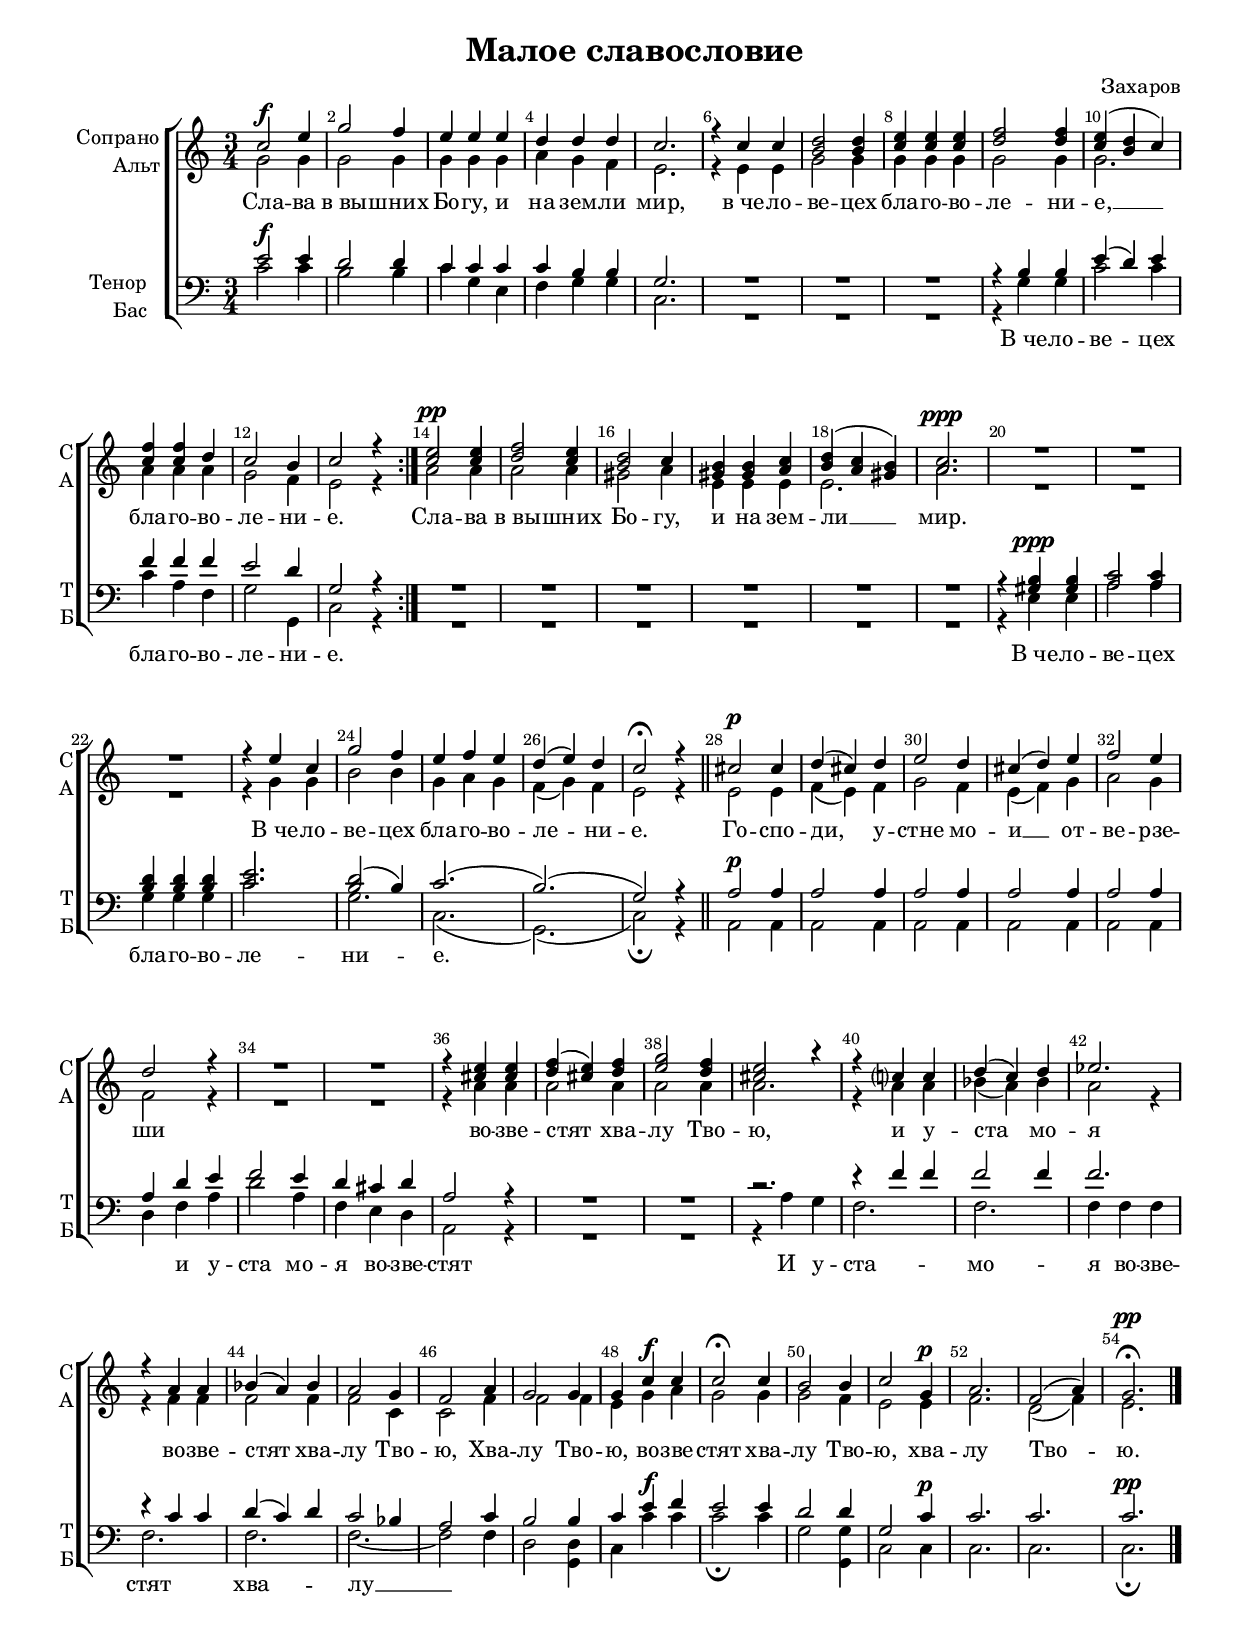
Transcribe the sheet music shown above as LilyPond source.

\version "2.18.2"

% закомментируйте строку ниже, чтобы получался pdf с навигацией
%#(ly:set-option 'point-and-click #f)
#(ly:set-option 'midi-extension "mid")
#(set-default-paper-size "a4")
#(set-global-staff-size 17.8)

\header {
  composer = "Захаров"
  title = "Малое славословие"
  % Удалить строку версии LilyPond 
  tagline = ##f
}

global = {
  \key c \major
  \time 3/4
  \numericTimeSignature
  \autoBeamOff
}

%make visible number of every 2-nd bar
secondbar = {
  \override Score.BarNumber.break-visibility = #end-of-line-invisible
  \set Score.barNumberVisibility = #(every-nth-bar-number-visible 2)
}

%use this as temporary line break
abr = { \break }

% uncommend next line when finished
abr = {}

%once hide accidental (runaround for cadenza
nat = { \once \hide Accidental }

sopvoice = \relative c'' {
  \global
  \dynamicUp
  
  \secondbar  
  c2\f e4 |
  g2 f4 |
  e e e |
  d d d |
  c2. |
  r4 c c |
  <b d>2 q4 | \abr
  <c e> q q |
  <d f>2 q4 |
  <c e>( <b d> c) |
  <c f> q d |
  c2 b4 |
  c2 r4 \bar ":|."
  <c e>2\pp q4 |
  <d f>2 <c e>4 |
  <b d>2 c4 |
  <gis b> q <a c> |
  <b d>( <a c> <gis b>) |
  <a c>2.\ppp |
  R2.*3 |
  r4 e' c |
  g'2 f4 |
  e f e |
  d( e) d |
  c2\fermata r4 |
  cis2\p cis4 |
  d( cis) d |
  e2 d4 |
  cis( d) e |
  f2 e4 |
  d2 r4 |
  R2. |
  R2. |
  r4 <cis e> q |
  <d f>( <cis e>) <d f> |
  <e g>2 <d f>4 |
  <cis e>2 r4 |
  r c c |
  d( c) d |
  es2. |
  r4 a, a |
  bes( a) bes |
  a2 g4 |
  f2 a4 |
  g2 g4 |
  g c\f c |
  c2\fermata c4 |
  b2 b4 |
  c2 g4\p |
  a2. |
  f2( a4) |
  g2.\fermata\pp
  
}


altvoice = \relative c'' {
  \global
  \dynamicUp  
   g2 g4 |
   g2 g4 |
   g g g |
   a g f |
   e2. |
   r4 e e |
   g2 g4 | \abr
   g g g |
   g2 g4 |
   g2. |
   a4 a a |
   g2 f4 |
   e2 r4 |
   a2 a4 |
   a2 a4 |
   gis2 a4 |
   e e e |
   e2. |
   a2. |
   R2.*3 |
   r4 g g |
   b2 b4 |
   g a g |
   f( g) f |
   e2 r4 |
   e2 e4 |
   f( e) f |
   g2 f4 |
   e( f) g |
   a2 g4 |
   f2 r4 |
   R2. |
   R2. |
   r4 a a |
   a2 a4 |
   a2 a4 |
   a2. |
   r4 a a |
   bes( a) bes |
   a2 r4 |
   r f f |
   f2 f4 |
   f2 c4 |
   c2 f4 |
   f2 f4 |
   e g a |
   g2 g4 |
   g2 f4 |
   e2 e4 |
   f2. |
   d2( f4) |
   e2.
   
}


tenorvoice = \relative c' {
  \global
  \dynamicUp 
   e2 e4 |
   d2 d4 |
   c c c |
   c b b |
   g2. |
   R2.*3 |
   r4 b b |
   e( d) e |
   f f f |
   e2 d4 |
   g,2 r4 | \abr
   R2.*6 |
   r4 <gis b> q | \abr
   <a c>2 q4 |
   <b d> q q |
   <c e>2. |
   <b d>2( b4) |
   c2.( |
   b)( |
   g2) r4 \bar "||" \abr
   \repeat unfold 5 { a2 a4 }
   a4 d e |
   f2 e4 | \abr
   d cis d |
   a2 r4 |
   R2.*2 |
   c2.\rest
   r4 f f |
   f2 f4 | \abr
   f2. |
   r4 c c |
   d( c) d |
   c2 bes4 |
   a2 c4 |
   b2 b4 | \abr
   c e f |
   e2 e4 |
   d2 d4 |
   g,2 c4 |
   c2. |
   c |
   c \bar "|."
}


bassvoice = \relative c' {
  \global
  \dynamicUp
  c2\f c4 |
  b2 b4 |
  c g e |
  f g g |
  c,2. |
  R2.*3 |
  r4 g' g |
  c2 c4 |
  c a f |
  g2 g,4 |
  c2 r4 |
  R2.*6 |
  r4 e\ppp e |
  a2 a4 |
  g g g |
  c2. |
  g |
  c,( |
  g)( |
  c2)\fermata r4
  a2\p a4 |
  \repeat unfold 4 { a2 a4 }
  d f a |
  d2 a4 |
  f e d |
  a2 r4 |
  R2.*2 |
  r4 a' g |
  f2. |
  f |
  f4 f f |
  f2. |
  f |
  f~ |
  f2 f4 |
  d2 <d g,>4 |
  c4 c'\f c |
  c2\fermata c4 |
  g2 <g g,>4 |
  c,2 c4\p |
  c2. |
  c |
  c\pp\fermata
  
}

lyricscore = \lyricmode {
  Сла -- ва в_вы -- шних Бо -- гу, и на зем -- ли мир, в_че -- ло -- ве -- цех
  бла -- го -- во -- ле -- ни -- е, __ бла -- го -- во -- ле -- ни -- е.
  Сла -- ва в_вы -- шних Бо -- гу, и на зем -- ли __ мир.
  В_че -- ло -- ве -- цех бла -- го -- во -- ле -- ни -- е.
  Го -- спо -- ди, у -- стне мо -- и __ от -- ве -- рзе -- ши
  во -- зве -- стят хва -- лу Тво -- ю, и у -- ста мо --
  я во -- зве -- стят хва -- лу Тво -- ю, Хва -- лу Тво --
  ю, во -- зве -- стят хва -- лу Тво -- ю, хва -- лу Тво -- ю.
}

lyricsbass = \lyricmode {
  \repeat unfold 11 \skip 1
  В_че -- ло -- ве -- цех бла -- го -- во -- ле -- ни -- е.
  В_че -- ло -- ве -- цех бла -- го -- во -- ле -- ни -- е.
  \repeat unfold 11 \skip 1 и у -- ста мо --
  я во -- зве -- стят И у -- ста -- мо --
  я во -- зве -- стят хва -- лу __  
  
}


\bookpart {
  \paper {
    top-margin = 15
    left-margin = 15
    right-margin = 10
    bottom-margin = 15
    indent = 15
    ragged-bottom = ##f
    ragged-last-bottom = ##f
  }
  \score {
    %  \transpose c bes {
    \new ChoirStaff <<
      \new Staff = "upstaff" \with {
        instrumentName = \markup { \right-column { "Сопрано" "Альт"  } }
        shortInstrumentName = \markup { \right-column { "С" "А"  } }
        midiInstrument = "voice oohs"
      } <<
        \new Voice = "soprano" { \voiceOne \sopvoice }
        \new Voice  = "alto" { \voiceTwo \altvoice }
      >> 
      
      \new Lyrics = "sopranos"
      % or: \new Lyrics \lyricsto "soprano" { \lyricscore }
      % alternative lyrics above up staff
      %\new Lyrics \with {alignAboveContext = "upstaff"} \lyricsto "soprano" \lyricst
      
      \new Staff = "downstaff" \with {
        instrumentName = \markup { \right-column { "Тенор" "Бас" } }
        shortInstrumentName = \markup { \right-column { "Т" "Б" } }
        midiInstrument = "voice oohs"
      } <<
        \new Voice = "tenor" { \voiceOne \clef bass \tenorvoice }
        \new Voice = "bass" { \voiceTwo \bassvoice }
      >>
      \new Lyrics \lyricsto "bass" { \lyricsbass }
      \context Lyrics = "sopranos" {
        \lyricsto "soprano" {
          \lyricscore
        }
      }
    >>
    %  }  % transposeµ
    \layout { 
      \context {
        \Score
      }
      \context {
        \Staff
        \accidentalStyle modern-voice-cautionary
        % удаляем обозначение темпа из общего плана
        %  \remove "Time_signature_engraver"
        %  \remove "Bar_number_engraver"
        %\RemoveEmptyStaves
        %\override VerticalAxisGroup.remove-first = ##t
      }
      %Metronome_mark_engraver
    }
  }
}

\bookpart {
  \score {
    \unfoldRepeats
    %  \transpose c bes {
    \new ChoirStaff <<
      \new Staff = "upstaff" \with {
        instrumentName = \markup { \right-column { "Сопрано" "Альт"  } }
        shortInstrumentName = \markup { \right-column { "С" "А"  } }
        midiInstrument = "voice oohs"
      } <<
        \new Voice = "soprano" { \voiceOne \sopvoice }
        \new Voice  = "alto" { \voiceTwo \altvoice }
      >> 
      
      \new Lyrics = "sopranos"
      
      \new Staff = "downstaff" \with {
        instrumentName = \markup { \right-column { "Тенор" "Бас" } }
        shortInstrumentName = \markup { \right-column { "Т" "Б" } }
        midiInstrument = "voice oohs"
      } <<
        \new Voice = "tenor" { \voiceOne \clef bass \tenorvoice }
        \new Voice = "bass" { \voiceTwo \bassvoice }
      >>
      \context Lyrics = "sopranos" {
        \lyricsto "soprano" {
          \lyricscore
        }
      }
    >>
    %  }  % transposeµ
    \midi {
      \tempo 4=90
    }
  }
}
